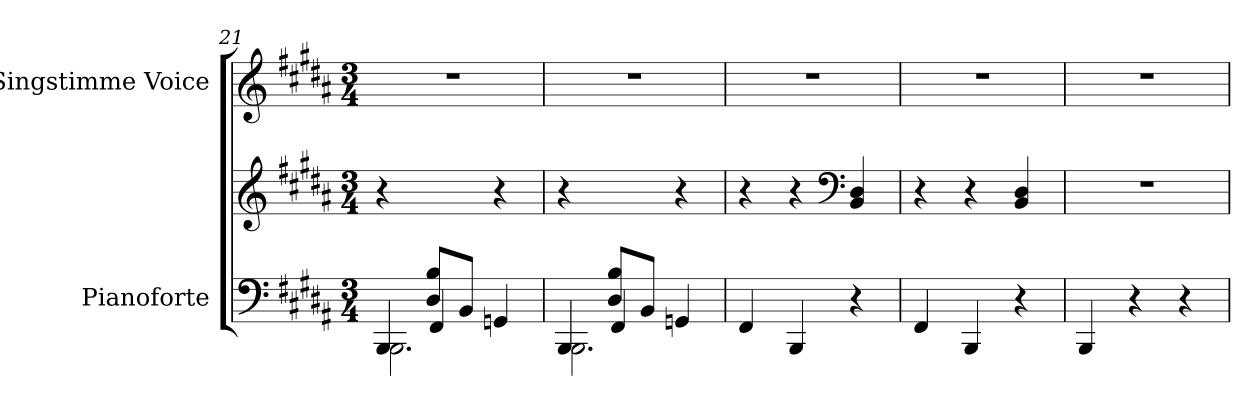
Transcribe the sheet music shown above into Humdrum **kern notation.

**kern	**kern	**kern
*part2	*part2	*part1
*staff3	*staff2	*staff1
*I"Pianoforte	*	*I"Singstimme Voice
*I'Pno	*	*
!!LO:LB:g=z
*clefF4	*clefG2	*clefG2
*k[f#c#g#d#a#]	*k[f#c#g#d#a#]	*k[f#c#g#d#a#]
*M3/4	*M3/4	*M3/4
=21	=21	=21
*^	*	*
*	*^	*	*
4ryy	4BBB/	2.BBB\	4r	2.r
8D#/ 8B/L	4FF#/	.	4ryy	.
8BB/J	.	.	.	.
4ryy	4GGn/	.	4r	.
!!LO:PB:g=z
=22	=22	=22	=22	=22
4ryy	4BBB/	2.BBB\	4r	2.r
8D#/ 8B/L	4FF#/	.	4ryy	.
8BB/J	.	.	.	.
4ryy	4GGn/	.	4r	.
*v	*v	*v	*	*
=23	=23	=23
4FF#/	4r	2.r
4BBB/	4r	.
*	*clefF4	*
4r	4BB/ 4D#/	.
=24	=24	=24
4FF#/	4r	2.r
4BBB/	4r	.
4r	4BB/ 4D#/	.
=25	=25	=25
4BBB/	2.r	2.r
4r	.	.
4r	.	.
=	=	=
*-	*-	*-
